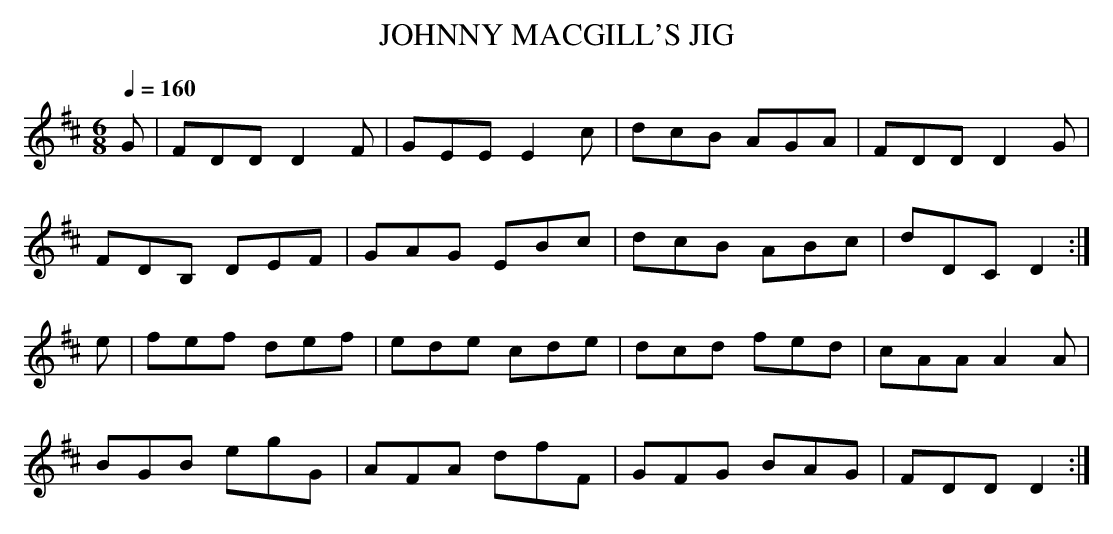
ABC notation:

X:1
T:JOHNNY MACGILL'S JIG
Q:1/4=160
L:1/8
M:6/8
K:D %
G|FDD D2F|GEE E2c|dcB AGA|FDD D2G|
FDB, DEF|GAG EBc|dcB ABc|dDC D2 :|
e|fef def|ede cde|dcd fed|cAA A2A|
BGB egG|AFA dfF|GFG BAG|FDD D2 :|
